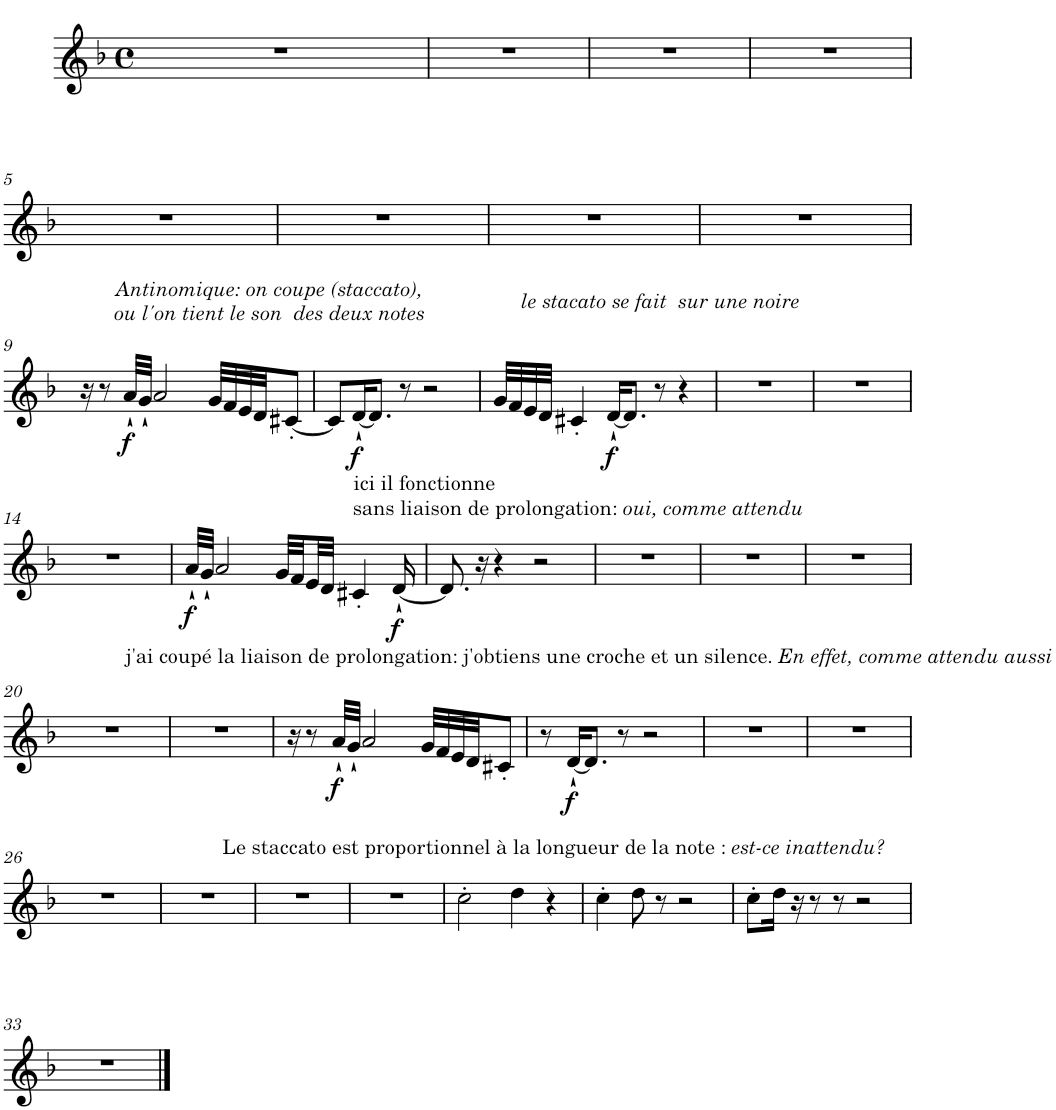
**kern	**dynam
*part1	*part1
*staff1	*staff1
*I"Flûte	*
*I'Fl.	*
*clefG2	*
*k[b-]	*
*M4/4	*
*met(c)	*
=1	=1
1r	.
=2	=2
1r	.
=3	=3
1r	.
=4	=4
1r	.
!!LO:LB:g=z
=5	=5
1r	.
=6	=6
1r	.
=7	=7
1r	.
=8	=8
1r	.
!!LO:LB:g=z
=9	=9
16r	.
8r	.
!LO:TX:a:i:t=Antinomique&colon; on coupe (staccato),	!
!LO:TX:a:t=ou l'on tient le son  des deux notes	!
!	!LO:DY:b
32a`/LLL	f
32g`/JJJ	.
2a/	.
32g/LLL	.
32f/	.
32e/	.
32d/JJ	.
!LO:TX:a:i:t=le stacato se fait  sur une noire	!
[8c#X'/J	.
=10	=10
8c#/L]	.
!	!LO:DY:b
[16d`/K	f
8.d/J]	.
8r	.
2r	.
=11	=11
32g/LLL	.
32f/	.
32e/	.
32d/JJJ	.
4c#X'/	.
!	!LO:DY:b
[16d`/KL	f
8.d/J]	.
8r	.
4r	.
=12	=12
1r	.
=13	=13
1r	.
!!LO:LB:g=z
=14	=14
1r	.
=15	=15
!	!LO:DY:b
32a`/LLL	f
32g`/JJJ	.
2a/	.
32g/LLL	.
32f/	.
32e/	.
32d/JJJ	.
!LO:TX:a:t=ici il fonctionne	!
!LO:TX:a:t=sans liaison de prolongation&colon;	!
!LO:TX:a:i:t=oui, comme attendu	!
4c#X'/	.
!	!LO:DY:b
[16d`/	f
=16	=16
8.d/]	.
16r	.
4r	.
2r	.
=17	=17
1r	.
=18	=18
1r	.
=19	=19
1r	.
!!LO:LB:g=z
=20	=20
1r	.
=21	=21
1r	.
=22	=22
16r	.
8r	.
!	!LO:DY:b
32a`/LLL	f
32g`/JJJ	.
2a/	.
32g/LLL	.
32f/	.
32e/	.
32d/JJ	.
!LO:TX:a:t=j'ai coupé la liaison de prolongation&colon; j'obtiens une croche et un silence.	!
!LO:TX:a:i:t=En effet, comme attendu aussi	!
8c#X'/J	.
=23	=23
8r	.
!	!LO:DY:b
[16d`/KL	f
8.d/J]	.
8r	.
2r	.
=24	=24
1r	.
=25	=25
1r	.
!!LO:LB:g=z
=26	=26
1r	.
=27	=27
1r	.
=28	=28
1r	.
=29	=29
1r	.
=30	=30
!LO:TX:a:t=Le staccato est proportionnel à la longueur de la note &colon;	!
!LO:TX:a:i:t=est-ce inattendu?	!
2cc'\	.
4dd\	.
4r	.
=31	=31
4cc'\	.
8dd\	.
8r	.
2r	.
=32	=32
8cc'\L	.
16dd\Jk	.
16r	.
8r	.
8r	.
2r	.
!!LO:LB:g=z
=33	=33
1r	.
==	==
*-	*-
